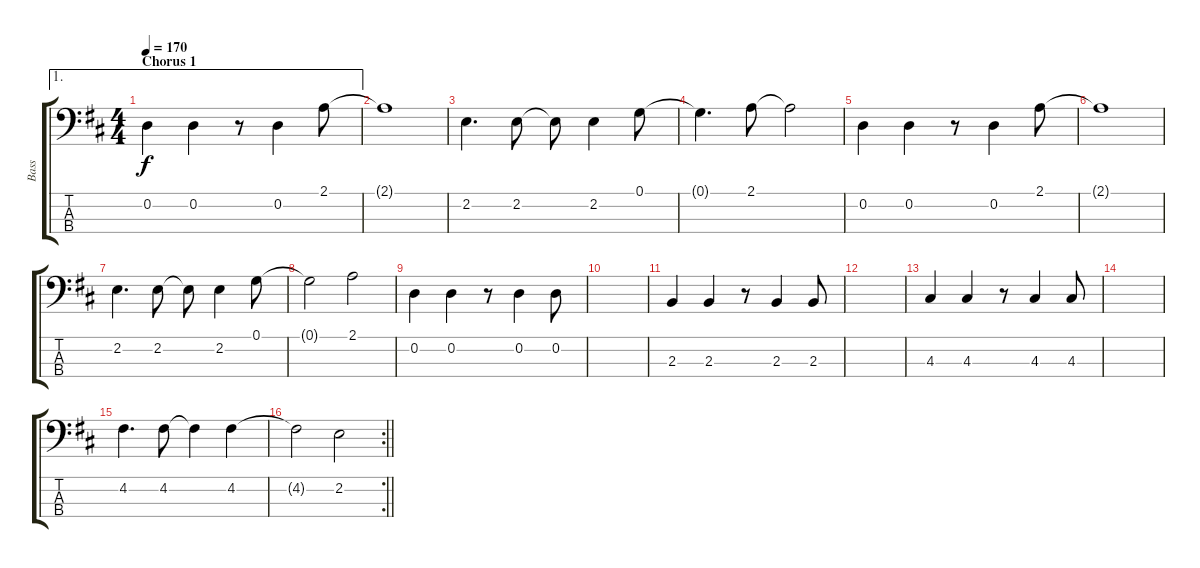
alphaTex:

\track ("Bass" "Bass") {instrument electricbassfinger}
\staff {score tabs}
\tuning (G2 D2 A1 E1) {hide}
\ae 1
\ts (4 4)
\section ("" "Chorus 1")
\tempo 170
\clef f4
\ks d
0.2.4{dy f} 0.2.4 r.8 0.2.4 2.1.8 |
2.1{t}.1 |
2.2.4{d} 2.2.8 2.2{t}.8 2.2.4 0.1.8 |
0.1{t}.4{d} 2.1.8 2.1{t}.2 |
0.2.4 0.2.4 r.8 0.2.4 2.1.8 |
2.1{t}.1 |
2.2.4{d} 2.2.8 2.2{t}.8 2.2.4 0.1.8 |
0.1{t}.2 2.1.2 |
0.2.4 0.2.4 r.8 0.2.4 0.2.8 |
|
2.3.4 2.3.4 r.8 2.3.4 2.3.8 |
|
4.3.4 4.3.4 r.8 4.3.4 4.3.8 |
|
4.2.4{d} 4.2.8 4.2{t}.4 4.2.4 |
\rc 2
\barLineRight lightlight
4.2{t}.2 2.2.2
